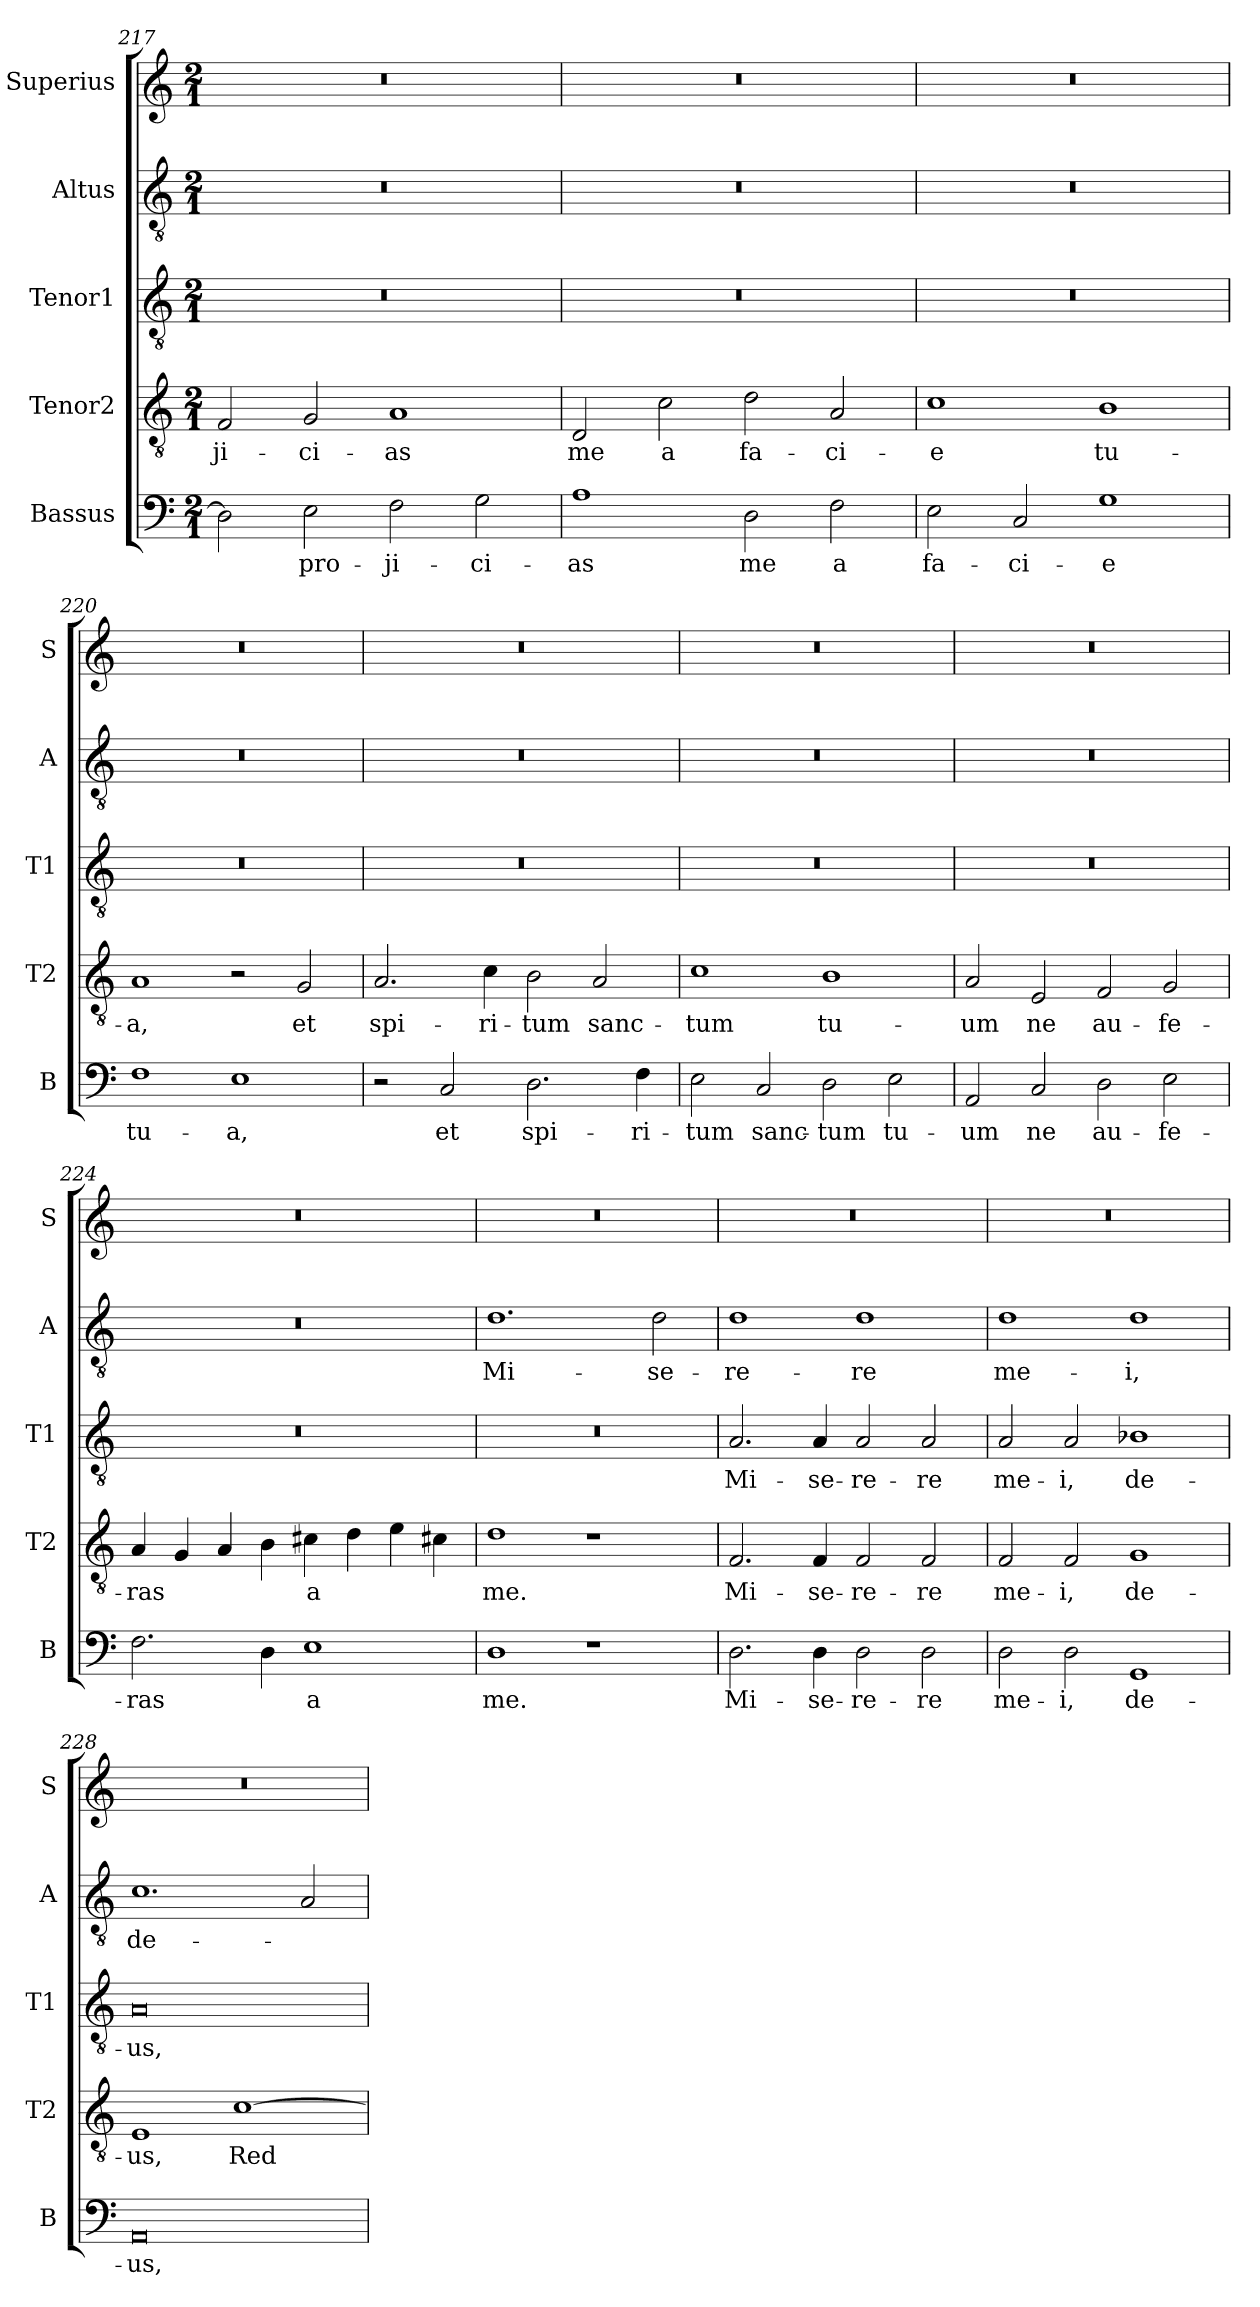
**kern	**text	**kern	**text	**kern	**text	**kern	**text	**kern
*part5	*part5	*part4	*part4	*part3	*part3	*part2	*part2	*part1
*staff5	*staff5	*staff4	*staff4	*staff3	*staff3	*staff2	*staff2	*staff1
*I"Bassus	*	*I"Tenor2	*	*I"Tenor1	*	*I"Altus	*	*I"Superius
*I'B	*	*I'T2	*	*I'T1	*	*I'A	*	*I'S
*clefF4	*	*clefGv2	*	*clefGv2	*	*clefGv2	*	*clefG2
*k[]	*	*k[]	*	*k[]	*	*k[]	*	*k[]
*M2/1	*	*M2/1	*	*M2/1	*	*M2/1	*	*M2/1
=217	=217	=217	=217	=217	=217	=217	=217	=217
2D]	.	2F	-ji-	0r	.	0r	.	0r
2E	pro-	2G	-ci-	.	.	.	.	.
2F	-ji-	1A	-as	.	.	.	.	.
2G	-ci-	.	.	.	.	.	.	.
=218	=218	=218	=218	=218	=218	=218	=218	=218
1A	-as	2D	me	0r	.	0r	.	0r
.	.	2c	a	.	.	.	.	.
2D	me	2d	fa-	.	.	.	.	.
2F	a	2A	-ci-	.	.	.	.	.
=219	=219	=219	=219	=219	=219	=219	=219	=219
2E	fa-	1c	-e	0r	.	0r	.	0r
2C	-ci-	.	.	.	.	.	.	.
1G	-e	1B	tu-	.	.	.	.	.
=220	=220	=220	=220	=220	=220	=220	=220	=220
1F	tu-	1A	-a,	0r	.	0r	.	0r
1E	-a,	2r	.	.	.	.	.	.
.	.	2G	et	.	.	.	.	.
=221	=221	=221	=221	=221	=221	=221	=221	=221
2r	.	2.A	spi-	0r	.	0r	.	0r
2C	et	.	.	.	.	.	.	.
.	.	4c	-ri-	.	.	.	.	.
2.D	spi-	2B	-tum	.	.	.	.	.
.	.	2A	sanc-	.	.	.	.	.
4F	-ri-	.	.	.	.	.	.	.
=222	=222	=222	=222	=222	=222	=222	=222	=222
2E	-tum	1c	-tum	0r	.	0r	.	0r
2C	sanc-	.	.	.	.	.	.	.
2D	-tum	1B	tu-	.	.	.	.	.
2E	tu-	.	.	.	.	.	.	.
=223	=223	=223	=223	=223	=223	=223	=223	=223
2AA	-um	2A	-um	0r	.	0r	.	0r
2C	ne	2E	ne	.	.	.	.	.
2D	au-	2F	au-	.	.	.	.	.
2E	-fe-	2G	-fe-	.	.	.	.	.
=224	=224	=224	=224	=224	=224	=224	=224	=224
2.F	-ras	4A	-ras	0r	.	0r	.	0r
.	.	4G	.	.	.	.	.	.
.	.	4A	.	.	.	.	.	.
4D	.	4B	.	.	.	.	.	.
1E	a	4c#X	a	.	.	.	.	.
.	.	4d	.	.	.	.	.	.
.	.	4e	.	.	.	.	.	.
.	.	4c#X	.	.	.	.	.	.
=225	=225	=225	=225	=225	=225	=225	=225	=225
1D	me.	1d	me.	0r	.	1.d	Mi-	0r
1r	.	1r	.	.	.	.	.	.
.	.	.	.	.	.	2d	-se-	.
=226	=226	=226	=226	=226	=226	=226	=226	=226
2.D	Mi-	2.F	Mi-	2.A	Mi-	1d	-re-	0r
4D	-se-	4F	-se-	4A	-se-	.	.	.
2D	-re-	2F	-re-	2A	-re-	1d	-re	.
2D	-re	2F	-re	2A	-re	.	.	.
=227	=227	=227	=227	=227	=227	=227	=227	=227
2D	me-	2F	me-	2A	me-	1d	me-	0r
2D	-i,	2F	-i,	2A	-i,	.	.	.
1GG	de-	1G	de-	1B-X	de-	1d	-i,	.
=228	=228	=228	=228	=228	=228	=228	=228	=228
0AA	-us,	1E	-us,	0A	-us,	1.c	de-	0r
.	.	[1c	Red-	.	.	.	.	.
.	.	.	.	.	.	2A	.	.
=	=	=	=	=	=	=	=	=
*-	*-	*-	*-	*-	*-	*-	*-	*-
